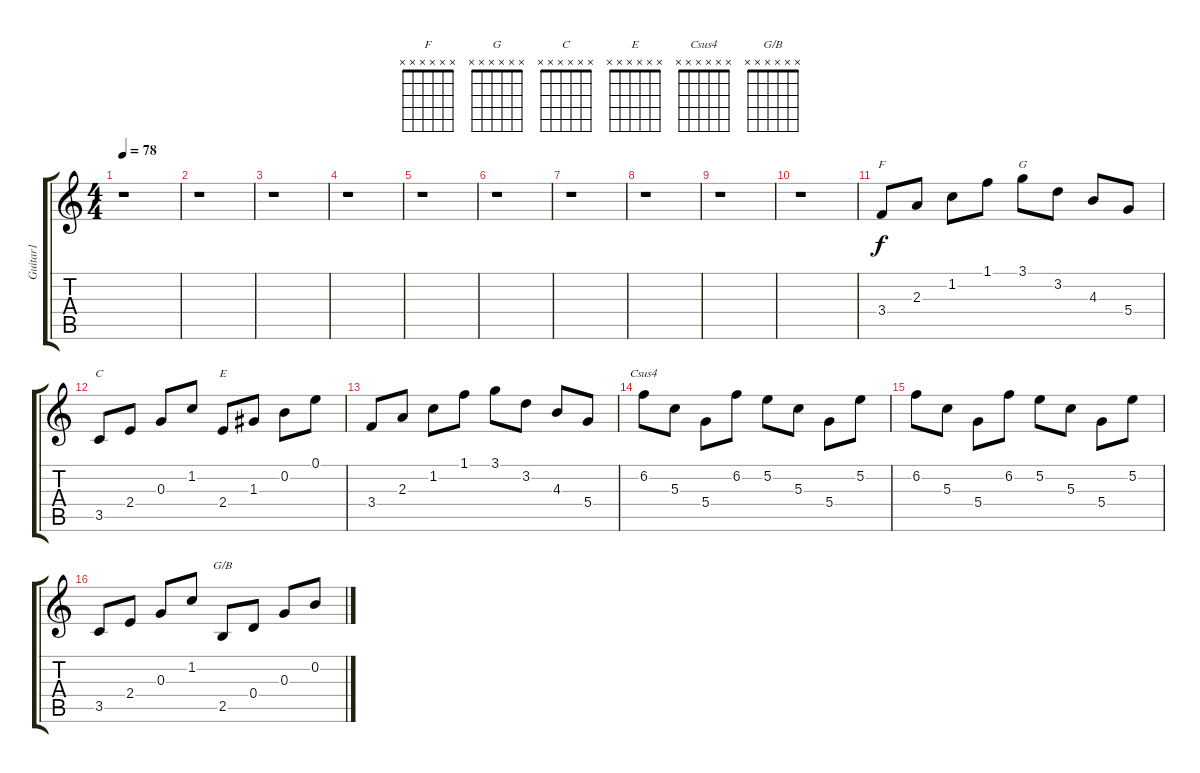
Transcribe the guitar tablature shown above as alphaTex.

\track ("Guitar1" "Guitar1") {instrument acousticguitarsteel}
\staff {score tabs}
\tuning (E4 B3 G3 D3 A2 E2) {hide}
\chord ("F" x x x x x x)
\chord ("G" x x x x x x)
\chord ("C" x x x x x x)
\chord ("E" x x x x x x)
\chord ("Csus4" x x x x x x)
\chord ("G/B" x x x x x x)
\ts (4 4)
\tempo 78
\clef g2
\ks c
r.1{dy f} |
r.1 |
r.1 |
r.1 |
r.1 |
r.1 |
r.1 |
r.1 |
r.1 |
r.1 |
3.4.8{ch "F"} 2.3.8 1.2.8 1.1.8 3.1.8{ch "G"} 3.2.8 4.3.8 5.4.8 |
3.5.8{ch "C"} 2.4.8 0.3.8 1.2.8 2.4.8{ch "E"} 1.3.8 0.2.8 0.1.8 |
3.4.8 2.3.8 1.2.8 1.1.8 3.1.8 3.2.8 4.3.8 5.4.8 |
6.2.8{ch "Csus4"} 5.3.8 5.4.8 6.2.8 5.2.8 5.3.8 5.4.8 5.2.8 |
6.2.8 5.3.8 5.4.8 6.2.8 5.2.8 5.3.8 5.4.8 5.2.8 |
3.5.8 2.4.8 0.3.8 1.2.8 2.5.8{ch "G/B"} 0.4.8 0.3.8 0.2.8
